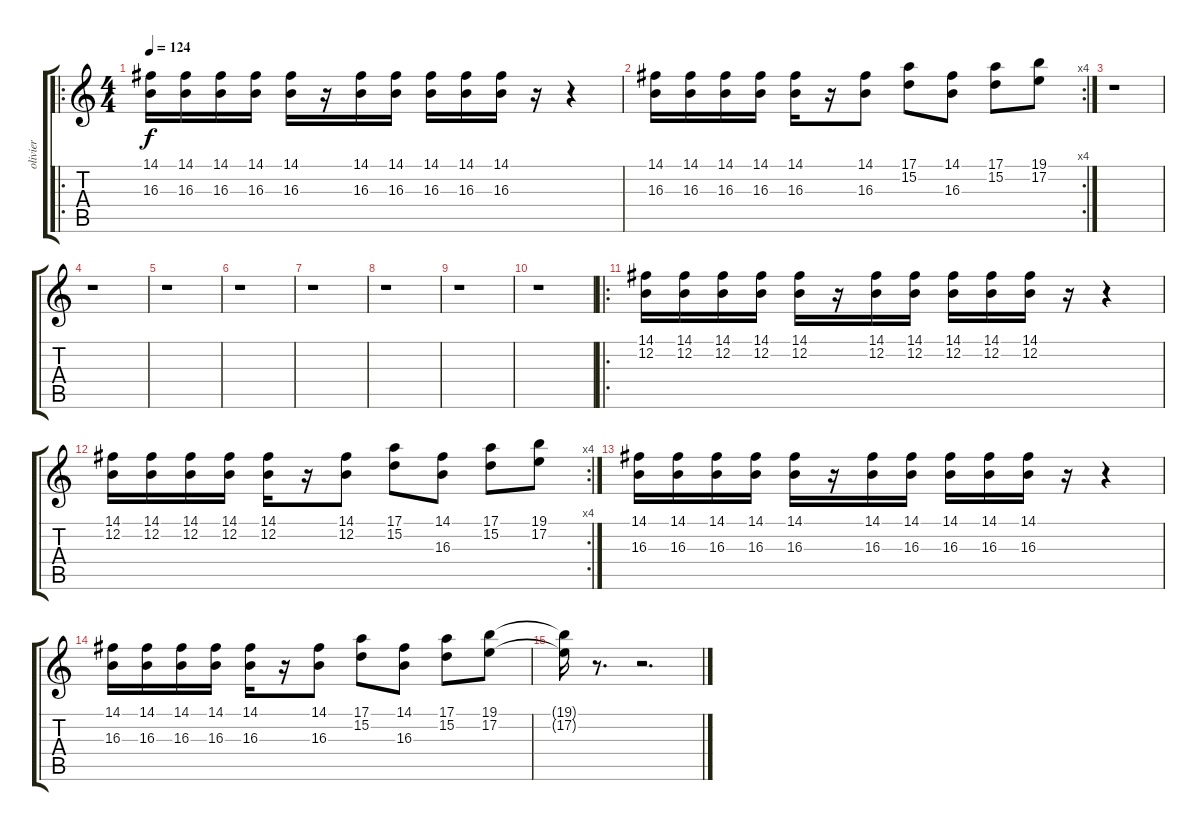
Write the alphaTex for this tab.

\track ("olivier" "olivier") {instrument trumpet}
\staff {score tabs}
\tuning (E4 B3 G3 D3 A2 D2) {hide}
\ro
\ts (4 4)
\tempo 124
\clef g2
\ks c
(14.1 16.3).16{dy f} (14.1 16.3).16 (14.1 16.3).16 (14.1 16.3).16 (14.1 16.3).16 r.16 (14.1 16.3).16 (14.1 16.3).16 (14.1 16.3).16 (14.1 16.3).16 (14.1 16.3).16 r.16 r.4 |
\rc 4
(14.1 16.3).16 (14.1 16.3).16 (14.1 16.3).16 (14.1 16.3).16 (14.1 16.3).16 r.16 (14.1 16.3).8 (17.1 15.2).8 (14.1 16.3).8 (17.1 15.2).8 (19.1 17.2).8 |
r.1 |
r.1 |
r.1 |
r.1 |
r.1 |
r.1 |
r.1 |
r.1 |
\ro
(14.1 12.2).16 (14.1 12.2).16 (14.1 12.2).16 (14.1 12.2).16 (14.1 12.2).16 r.16 (14.1 12.2).16 (14.1 12.2).16 (14.1 12.2).16 (14.1 12.2).16 (14.1 12.2).16 r.16 r.4 |
\rc 4
(14.1 12.2).16 (14.1 12.2).16 (14.1 12.2).16 (14.1 12.2).16 (14.1 12.2).16 r.16 (14.1 12.2).8 (17.1 15.2).8 (14.1 16.3).8 (17.1 15.2).8 (19.1 17.2).8 |
(14.1 16.3).16 (14.1 16.3).16 (14.1 16.3).16 (14.1 16.3).16 (14.1 16.3).16 r.16 (14.1 16.3).16 (14.1 16.3).16 (14.1 16.3).16 (14.1 16.3).16 (14.1 16.3).16 r.16 r.4 |
(14.1 16.3).16 (14.1 16.3).16 (14.1 16.3).16 (14.1 16.3).16 (14.1 16.3).16 r.16 (14.1 16.3).8 (17.1 15.2).8 (14.1 16.3).8 (17.1 15.2).8 (19.1 17.2).8 |
(19.1{t} 17.2{t}).16 r.8{d} r.2{d}
